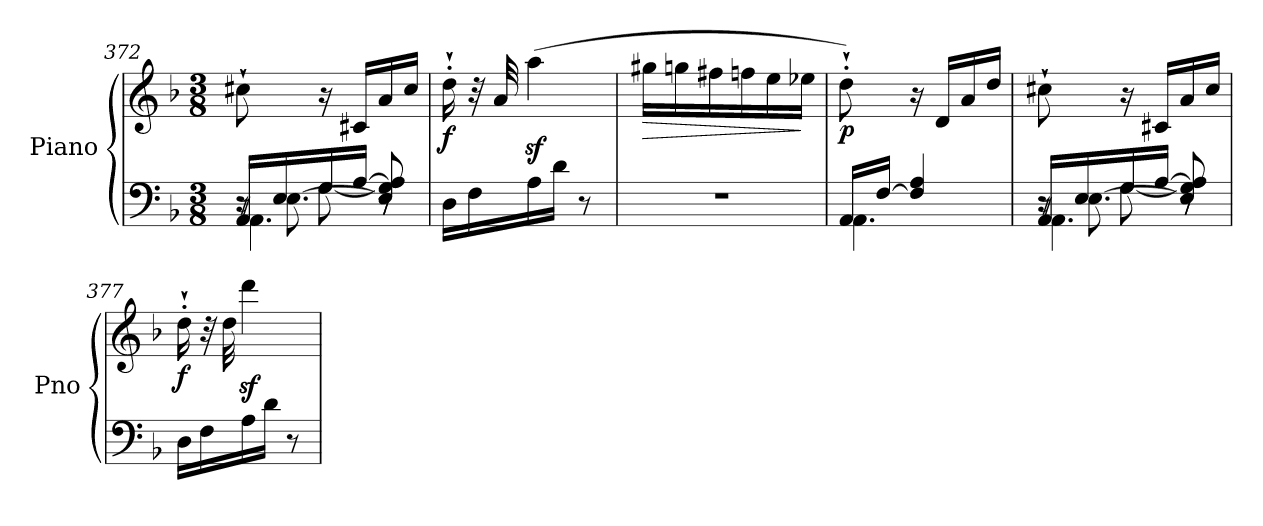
**kern	**kern	**dynam
*part1	*part1	*part1
*staff2	*staff1	*staff1/2
*I"Piano	*	*
*I'Pno	*	*
*clefF4	*clefG2	*
*k[b-]	*k[b-]	*
*M3/8	*M3/8	*
=372	=372	=372
*^	*	*
*	*^	*	*
*	*	*^	*	*
16AA/LL	4.AA\	16r	8r	8cc#X`\	.
16E/	.	[8.E\	.	.	.
16G/	.	.	[8G\	16r	.
[16A/JJ	.	.	.	16c#X/LL	.
8E/] 8G/] 8A/]	.	8r	8r	16a/	.
.	.	.	.	16cc#/JJ	.
*v	*v	*v	*v	*	*
=373	=373	=373
!	!	!LO:DY:b
16D\LL	16dd'`\	f
16F\	32r	.
.	32a/	.
16A\	(>4aaz<\	.
16d\JJ	.	.
8r	.	.
!!LO:LB:g=z
=374	=374	=374
!	!	!LO:HP:b
4.r	16gg#X\LL	>
.	16ggn\	.
.	16ff#X\	.
.	16ffn\	.
.	16ee\	.
.	16ee-X\JJ	]
=375	=375	=375
*^	*	*
!	!	!	!LO:DY:b
16AA/LL	4.AA\	8dd'`\)	p
[16F/JJ	.	.	.
4F/] 4A/	.	16r	.
!	!	!	!LO:DY:b
.	.	16d/LL	other-dynamics
.	.	16a/	.
.	.	16dd/JJ	.
=376	=376	=376	=376
*^	*^	*	*
16AA/LL	4.AA\	16r	8r	8cc#X`\	.
16E/	.	[8.E\	.	.	.
16G/	.	.	[8G\	16r	.
[16A/JJ	.	.	.	16c#X/LL	.
8E/] 8G/] 8A/]	.	8r	8r	16a/	.
.	.	.	.	16cc#/JJ	.
*v	*v	*v	*v	*	*
=377	=377	=377
!	!	!LO:DY:b
16D\LL	16dd'`\	f
16F\	32r	.
.	32dd\	.
16A\	4dddz<\	.
16d\JJ	.	.
8r	.	.
=	=	=
*-	*-	*-
